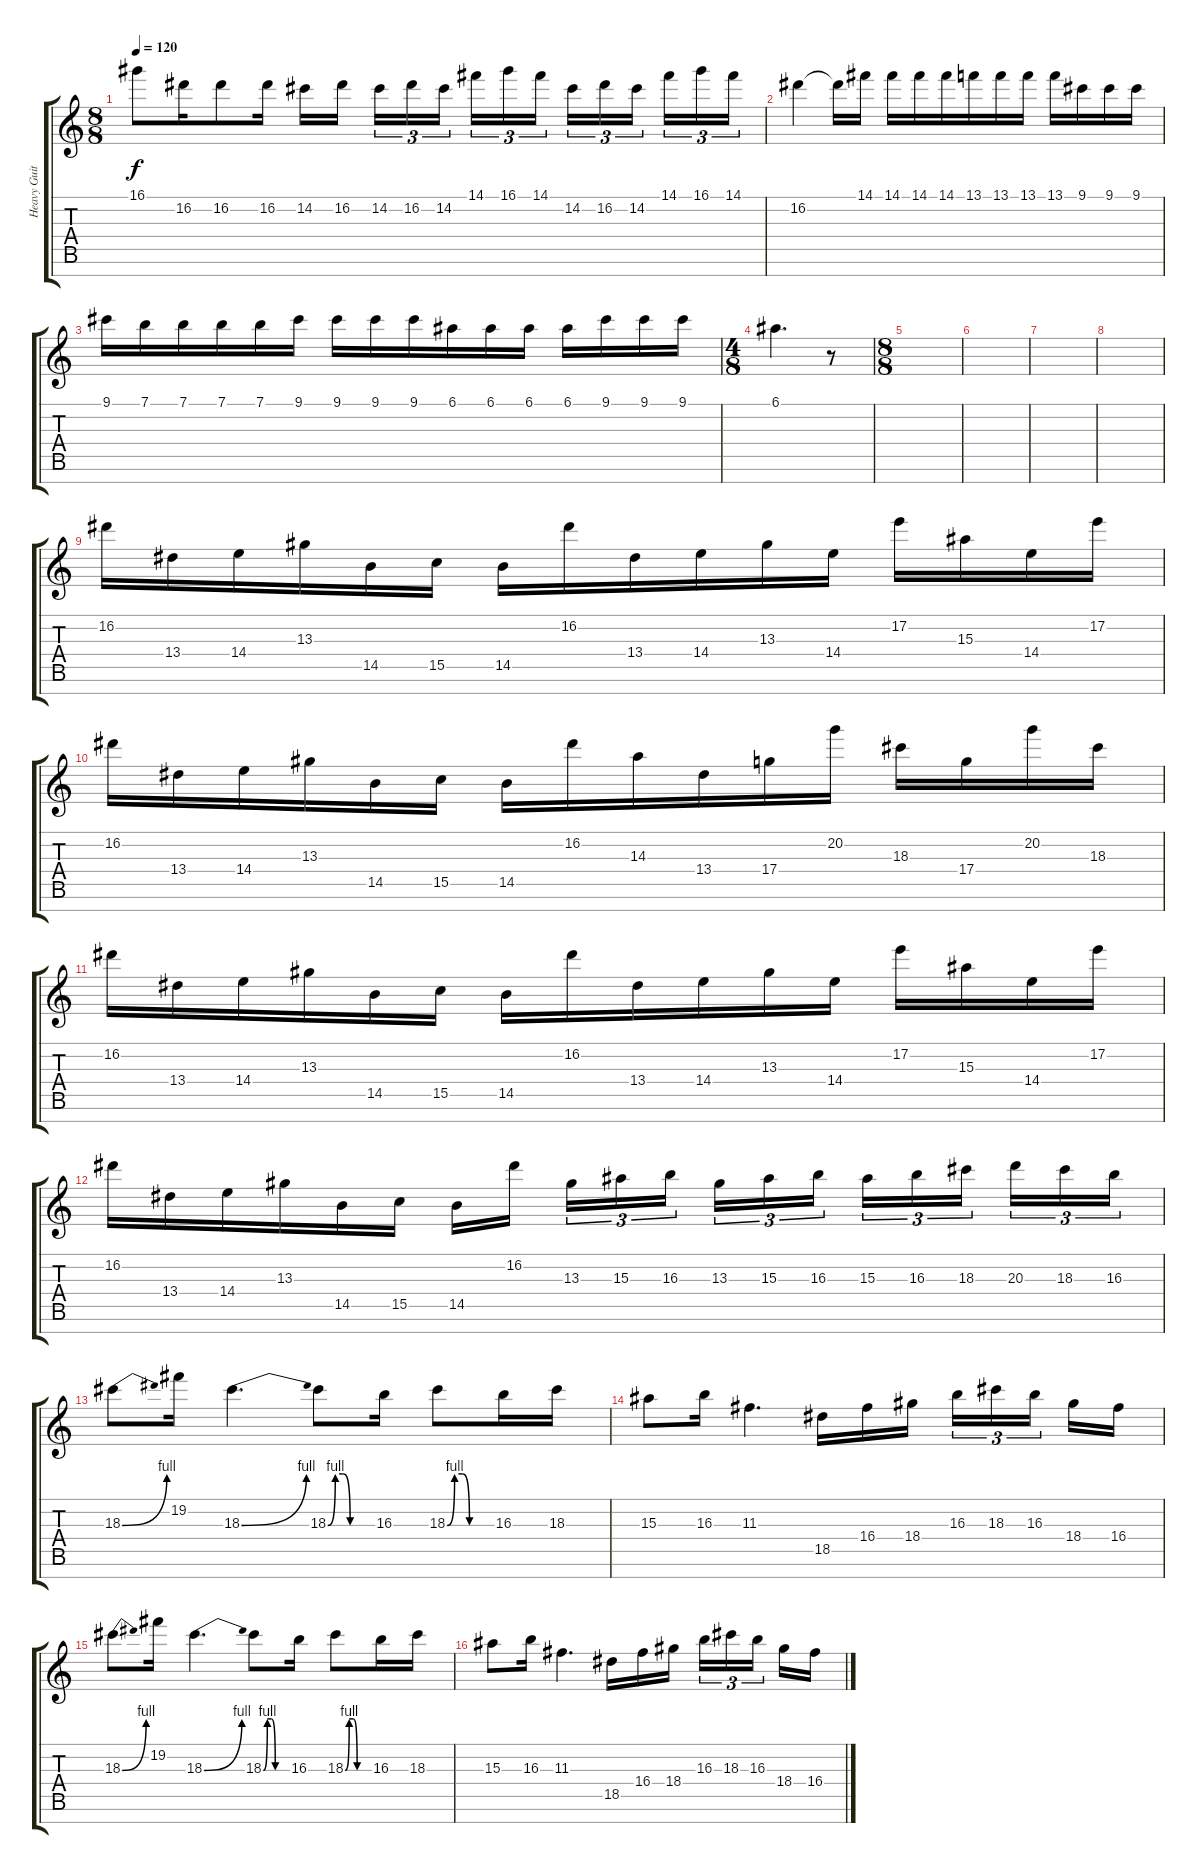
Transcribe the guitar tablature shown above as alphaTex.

\track ("Heavy Guitar 1" "Heavy Guit") {instrument overdrivenguitar}
\staff {score tabs}
\tuning (E4 B3 G3 D3 A2 E2 B1) {hide}
\ts (8 8)
\tempo 120
\clef g2
\ks c
16.1.8{dy f} 16.2.16 16.2.8 16.2.16 14.2.16 16.2.16 14.2.16{tu (3 2)} 16.2.16{tu (3 2)} 14.2.16{tu (3 2)} 14.1.16{tu (3 2)} 16.1.16{tu (3 2)} 14.1.16{tu (3 2)} 14.2.16{tu (3 2)} 16.2.16{tu (3 2)} 14.2.16{tu (3 2)} 14.1.16{tu (3 2)} 16.1.16{tu (3 2)} 14.1.16{tu (3 2)} |
16.2.4 16.2{t}.16 14.1.16 14.1.16 14.1.16 14.1.16 13.1.16 13.1.16 13.1.16 13.1.16 9.1.16 9.1.16 9.1.16 |
9.1.16 7.1.16 7.1.16 7.1.16 7.1.16 9.1.16 9.1.16 9.1.16 9.1.16 6.1.16 6.1.16 6.1.16 6.1.16 9.1.16 9.1.16 9.1.16 |
\ts (4 8)
6.1.4{d} r.8 |
\ts (8 8)
|
|
|
|
16.2.16 13.4.16 14.4.16 13.3.16 14.5.16 15.5.16 14.5.16 16.2.16 13.4.16 14.4.16 13.3.16 14.4.16 17.2.16 15.3.16 14.4.16 17.2.16 |
16.2.16 13.4.16 14.4.16 13.3.16 14.5.16 15.5.16 14.5.16 16.2.16 14.3.16 13.4.16 17.4.16 20.2.16 18.3.16 17.4.16 20.2.16 18.3.16 |
16.2.16 13.4.16 14.4.16 13.3.16 14.5.16 15.5.16 14.5.16 16.2.16 13.4.16 14.4.16 13.3.16 14.4.16 17.2.16 15.3.16 14.4.16 17.2.16 |
16.2.16 13.4.16 14.4.16 13.3.16 14.5.16 15.5.16 14.5.16 16.2.16 13.3.16{tu (3 2)} 15.3.16{tu (3 2)} 16.3.16{tu (3 2)} 13.3.16{tu (3 2)} 15.3.16{tu (3 2)} 16.3.16{tu (3 2)} 15.3.16{tu (3 2)} 16.3.16{tu (3 2)} 18.3.16{tu (3 2)} 20.3.16{tu (3 2)} 18.3.16{tu (3 2)} 16.3.16{tu (3 2)} |
18.3{be (bend 0 0 60 4)}.8 19.2.16 18.3{be (bend 0 0 60 4)}.4{d} 18.3{be (custom 0 0 10 4 20 4 30 0 60 0)}.8 16.3.16 18.3{be (custom 0 0 10 4 20 4 30 0 60 0)}.8 16.3.16 18.3.16 |
15.3.8 16.3.16 11.3.4{d} 18.5.16 16.4.16 18.4.16 16.3.16{tu (3 2)} 18.3.16{tu (3 2)} 16.3.16{tu (3 2)} 18.4.16 16.4.16 |
18.3{be (bend 0 0 60 4)}.8 19.2.16 18.3{be (bend 0 0 60 4)}.4{d} 18.3{be (custom 0 0 10 4 20 4 30 0 60 0)}.8 16.3.16 18.3{be (custom 0 0 10 4 20 4 30 0 60 0)}.8 16.3.16 18.3.16 |
15.3.8 16.3.16 11.3.4{d} 18.5.16 16.4.16 18.4.16 16.3.16{tu (3 2)} 18.3.16{tu (3 2)} 16.3.16{tu (3 2)} 18.4.16 16.4.16
